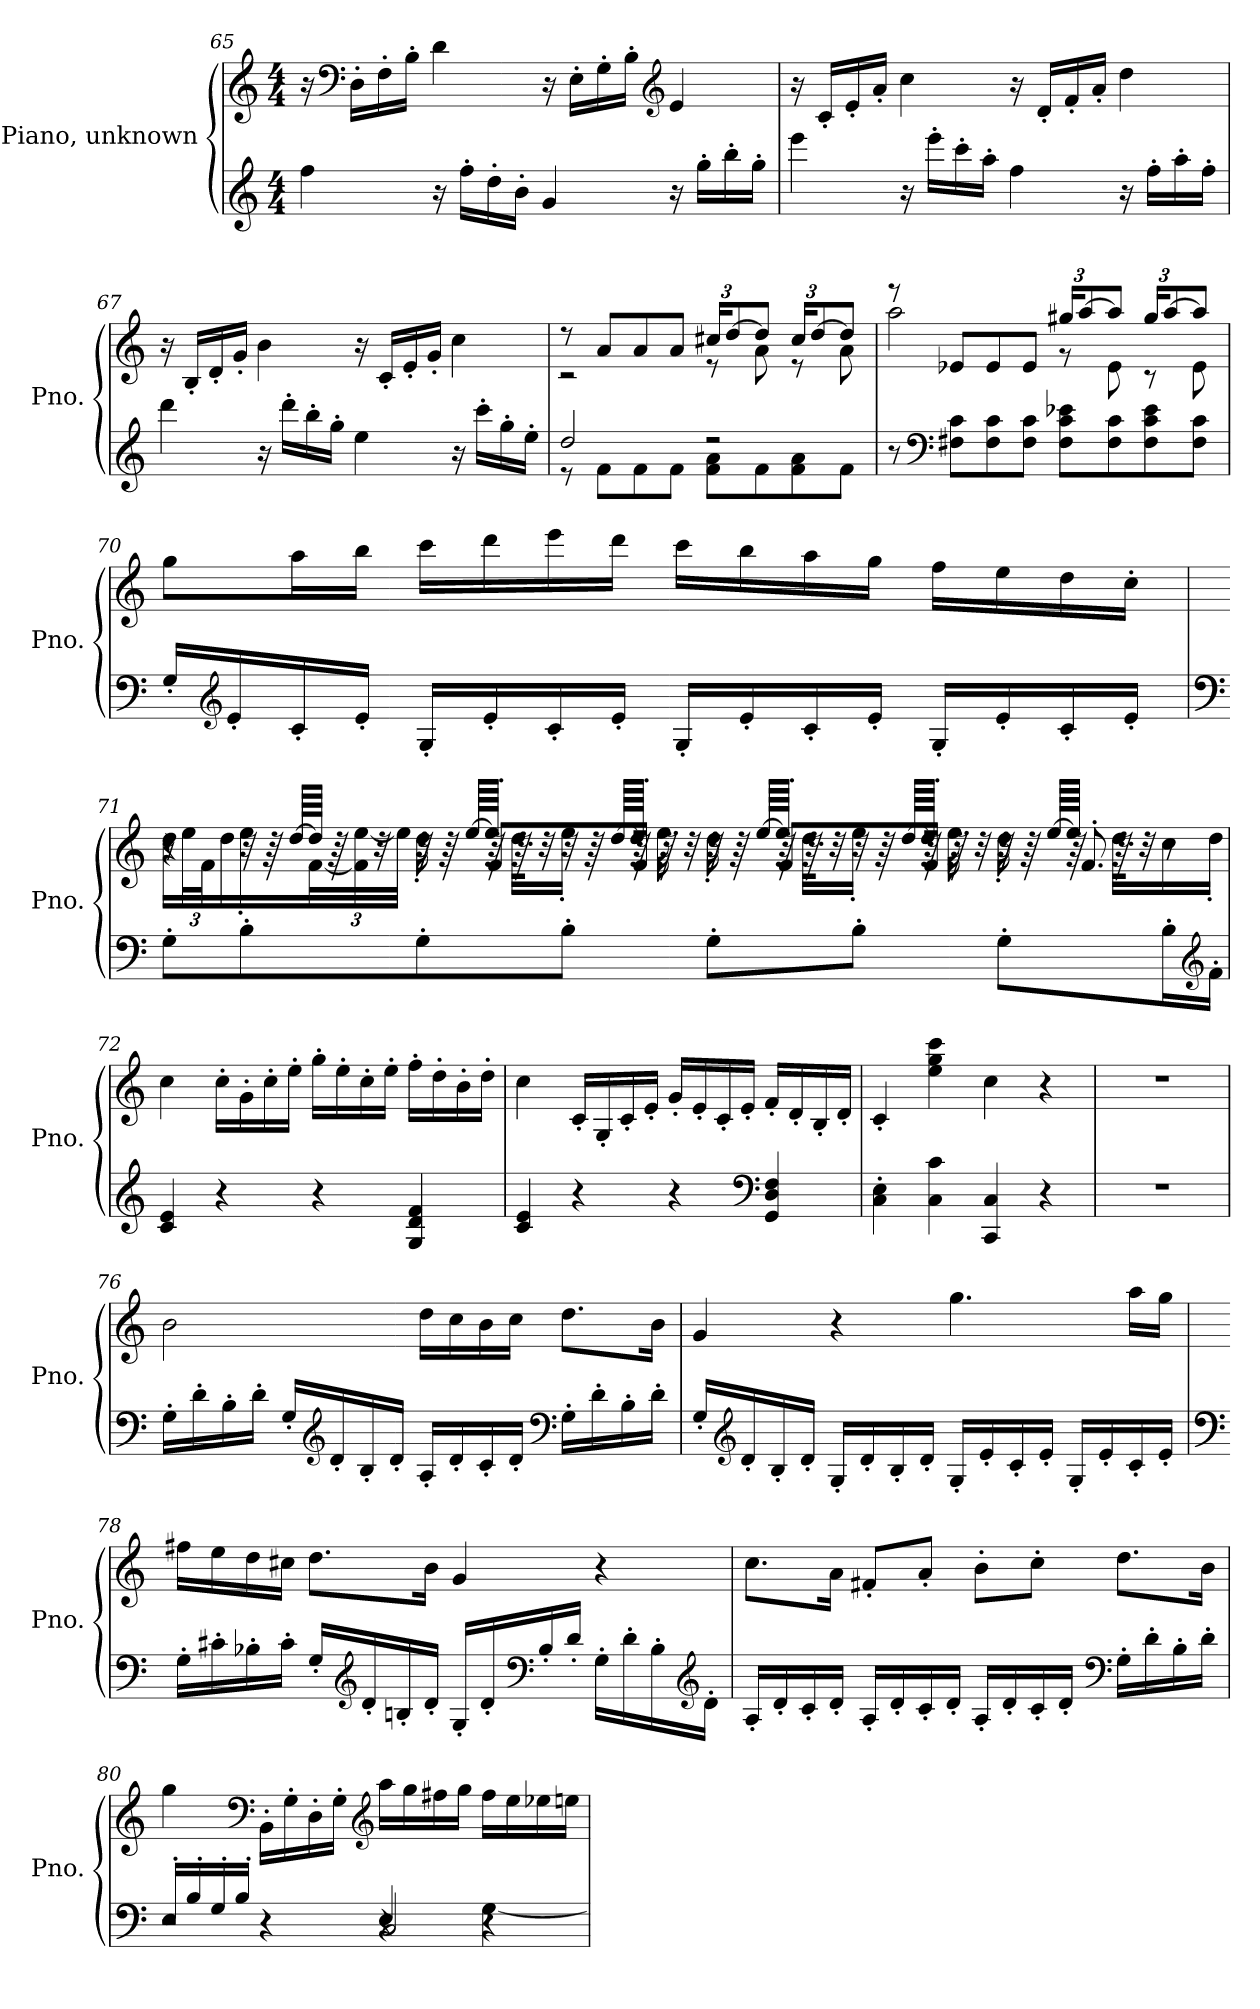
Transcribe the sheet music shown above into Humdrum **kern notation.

**kern	**kern
*part1	*part1
*staff2	*staff1
*I"Piano, unknown	*
*I'Pno.	*
!!LO:LB:g=z
*clefG2	*clefG2
*k[]	*k[]
*M4/4	*M4/4
=65	=65
4ff\	16r
*	*clefF4
.	16D'\LL
.	16F'\
.	16B'\JJ
16r	4d\
16ff'\LL	.
16dd'\	.
16b'\JJ	.
4g/	16r
.	16E'\LL
.	16G'\
.	16B'\JJ
*	*clefG2
16r	4e/
16gg'\LL	.
16bb'\	.
16gg'\JJ	.
=66	=66
4eee\	16r
.	16c'/LL
.	16e'/
.	16a'/JJ
16r	4cc\
16eee'\LL	.
16ccc'\	.
16aa'\JJ	.
4ff\	16r
.	16d'/LL
.	16f'/
.	16a'/JJ
16r	4dd\
16ff'\LL	.
16aa'\	.
16ff'\JJ	.
!!LO:LB:g=z
=67	=67
4ddd\	16r
.	16B'/LL
.	16d'/
.	16g'/JJ
16r	4b\
16ddd'\LL	.
16bb'\	.
16gg'\JJ	.
4ee\	16r
.	16c'/LL
.	16e'/
.	16g'/JJ
16r	4cc\
16ccc'\LL	.
16gg'\	.
16ee'\JJ	.
=68	=68
*^	*^
2dd/	8r	8r	2r
.	8f\L	8a/L	.
.	8f\	8a/	.
.	8f\J	8a/J	.
*	*	*Xbrackettup	*
2r	8f\ 8a\L	24cc#X/KL	8r
.	.	[12dd/	.
.	8f\	8dd/J]	8a\
.	8f\ 8a\	24cc#/KL	8r
.	.	[12dd/	.
.	8f\J	8dd/J]	8a\
*v	*v	*	*
=69	=69	=69
8r	8r	2aa\
*clefF4	*	*
8F#X\ 8c\L	8e-X/L	.
8F#\ 8c\	8e-/	.
8F#\ 8c\J	8e-/J	.
8F#\ 8c\ 8e-X\L	24gg#X/KL	8r
.	[12aa/	.
8F#\ 8c\	8aa/J]	8e-\
8F#\ 8c\ 8e-\	24gg#/KL	8r
.	[12aa/	.
8F#\ 8c\J	8aa/J]	8e-\
*	*v	*v
!!LO:PB:g=z
=70	=70
16G'/LL	8gg\L
*clefG2	*
16e'/	.
16c'/	16aa\L
16e'/JJ	16bb\JJ
16G'/LL	16ccc\LL
16e'/	16ddd\
16c'/	16eee\
16e'/JJ	16ddd\JJ
16G'/LL	16ccc\LL
16e'/	16bb\
16c'/	16aa\
16e'/JJ	16gg\JJ
16G'/LL	16ff\LL
16e'/	16ee\
16c'/	16dd\
16e'/JJ	16cc'\JJ
!!LO:LB:g=z
=71	=71
*clefF4	*
*	*^
*	*	*^
8G'\L	8r	24dd\LL	4r
.	.	48ee\L	.
.	.	48f\J	.
.	.	24dd\	.
8B'\	32r	16ee'\	.
.	64r	.	.
.	[64dd/LLLL	.	.
.	64dd/JJJJ]	[48f\L	.
.	64r	.	.
.	.	48f\] [48ee\	.
.	32r	.	.
.	.	48ee\JJJ]	.
8G'\	32r	16dd'\	16r
.	64r	.	.
.	[64ee/LLLL	.	.
.	64ee/JJJJ]	64r	8f'/L
.	64r	32.dd\KLL	.
.	32r	.	.
8B'\J	32r	16ee'\JJ	.
.	64r	.	.
.	[64dd/LLLL	.	.
.	64dd/JJJJ]	64r	16f'/Jk
.	64r	32.ee\	.
.	32r	.	.
8G'\L	32r	16dd'\	16r
.	64r	.	.
.	[64ee/LLLL	.	.
.	64ee/JJJJ]	64r	8f'/L
.	64r	32.dd\KLL	.
.	32r	.	.
8B'\J	32r	16ee'\JJ	.
.	64r	.	.
.	[64dd/LLLL	.	.
.	64dd/JJJJ]	64r	16f'/Jk
.	64r	32.ee\	.
.	32r	.	.
8G'\L	32r	16dd'\	16r
.	64r	.	.
.	[64ee/LLLL	.	.
.	64ee/JJJJ]	64r	8.f'/
.	64r	32.dd\KLL	.
.	32r	.	.
16B'\L	8r	16cc\	.
*clefG2	*	*	*
16f'\JJ	.	16dd'\JJ	.
*	*v	*v	*v
!!LO:LB:g=z
=72	=72
4c/ 4e/	4cc\
4r	16cc'\LL
.	16g'\
.	16cc'\
.	16ee'\JJ
4r	16gg'\LL
.	16ee'\
.	16cc'\
.	16ee'\JJ
4G/ 4d/ 4f/	16ff'\LL
.	16dd'\
.	16b'\
.	16dd'\JJ
=73	=73
4c/ 4e/	4cc\
4r	16c'/LL
.	16G'/
.	16c'/
.	16e'/JJ
4r	16g'/LL
.	16e'/
.	16c'/
.	16e'/JJ
*clefF4	*
4GG/ 4D/ 4F/	16f'/LL
.	16d'/
.	16B'/
.	16d'/JJ
=74	=74
4C\' 4E\'	4c'/
4C\ 4c\	4ee\ 4gg\ 4ccc\
4CC/ 4C/	4cc\
4r	4r
=75	=75
1r	1r
!!LO:LB:g=z
=76	=76
16G'\LL	2b\
16d'\	.
16B'\	.
16d'\JJ	.
16G'/LL	.
*clefG2	*
16d'/	.
16B'/	.
16d'/JJ	.
16A'/LL	16dd\LL
16d'/	16cc\
16c'/	16b\
16d'/JJ	16cc\JJ
*clefF4	*
16G'\LL	8.dd\L
16d'\	.
16B'\	.
16d'\JJ	16b\Jk
=77	=77
16G'/LL	4g/
*clefG2	*
16d'/	.
16B'/	.
16d'/JJ	.
16G'/LL	4r
16d'/	.
16B'/	.
16d'/JJ	.
16G'/LL	4.gg\
16e'/	.
16c'/	.
16e'/JJ	.
16G'/LL	.
16e'/	.
16c'/	16aa\LL
16e'/JJ	16gg\JJ
!!LO:LB:g=z
=78	=78
*clefF4	*
16G'\LL	16ff#X\LL
16c#X'\	16ee\
16B-X'\	16dd\
16c#'\JJ	16cc#X\JJ
16G'/LL	8.dd\L
*clefG2	*
16d'/	.
16Bn'/	.
16d'/JJ	16b\Jk
16G'/LL	4g/
16d'/	.
*clefF4	*
16B'/	.
16d'/JJ	.
16G'\LL	4r
16d'\	.
16B'\	.
*clefG2	*
16d'\JJ	.
=79	=79
16A'/LL	8.cc\L
16d'/	.
16c'/	.
16d'/JJ	16a\Jk
16A'/LL	8f#X'/L
16d'/	.
16c'/	8a'/J
16d'/JJ	.
16A'/LL	8b'\L
16d'/	.
16c'/	8cc'\J
16d'/JJ	.
*clefF4	*
16G'\LL	8.dd\L
16d'\	.
16B'\	.
16d'\JJ	16b\Jk
!!LO:LB:g=z
=80	=80
*^	*
*	*^	*
16E'/LL	2r	2r	4gg\
16B'/	.	.	.
16G'/	.	.	.
16B'/JJ	.	.	.
*	*	*	*clefF4
4r	.	.	16BB'\LL
.	.	.	16G'\
.	.	.	16D'\
.	.	.	16G'\JJ
*	*	*	*clefG2
4E/	4r	2C/	16aa\LL
.	.	.	16gg\
.	.	.	16ff#X\
.	.	.	16gg\JJ
4r	[4G\	.	16ff#\LL
.	.	.	16ee\
.	.	.	16ee-X\
.	.	.	16een\JJ
*v	*v	*v	*
=	=
*-	*-
